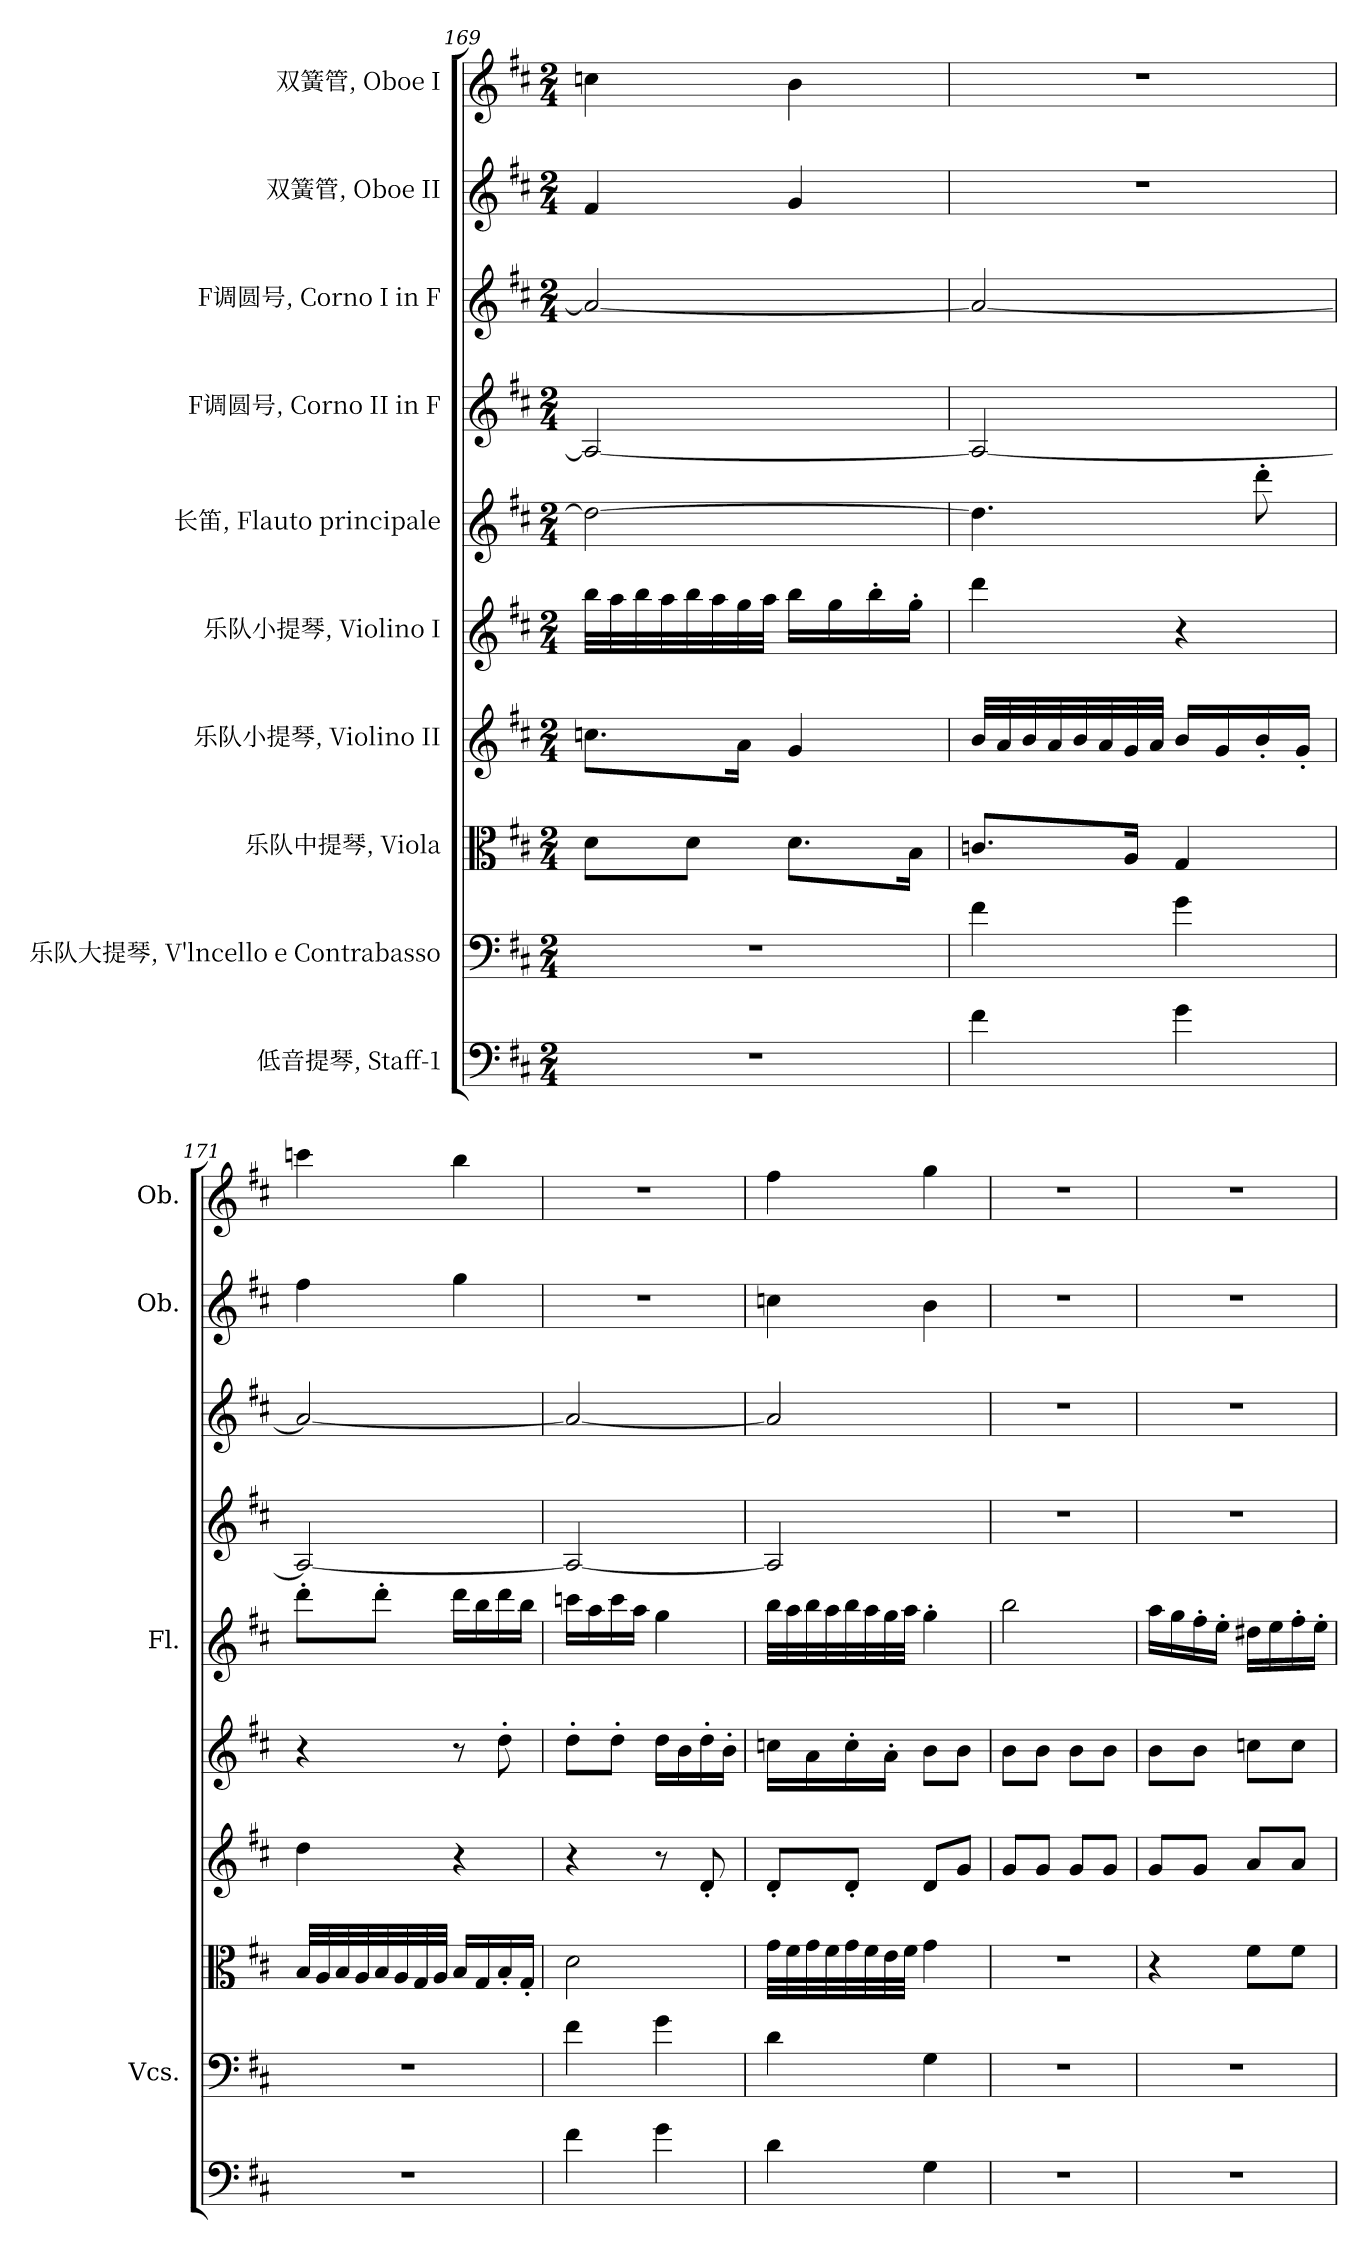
**kern	**kern	**kern	**kern	**kern	**kern	**kern	**kern	**kern	**kern
*part10	*part9	*part8	*part7	*part6	*part5	*part4	*part3	*part2	*part1
*staff10	*staff9	*staff8	*staff7	*staff6	*staff5	*staff4	*staff3	*staff2	*staff1
*I"低音提琴, Staff-1	*I"乐队大提琴, V'lncello e Contrabasso	*I"乐队中提琴, Viola	*I"乐队小提琴, Violino II	*I"乐队小提琴, Violino I	*I"长笛, Flauto principale	*I"F调圆号, Corno II in F	*I"F调圆号, Corno I in F	*I"双簧管, Oboe II	*I"双簧管, Oboe I
*	*I'Vcs.	*	*	*	*I'Fl.	*	*	*I'Ob.	*I'Ob.
!!LO:PB:g=z
*clefF4	*clefF4	*clefC3	*clefG2	*clefG2	*clefG2	*clefG2	*clefG2	*clefG2	*clefG2
*ITrd7c12	*	*	*	*	*	*ITrd4c7	*ITrd4c7	*	*
*k[f#c#]	*k[f#c#]	*k[f#c#]	*k[f#c#]	*k[f#c#]	*k[f#c#]	*k[f#]	*k[f#]	*k[f#c#]	*k[f#c#]
*M2/4	*M2/4	*M2/4	*M2/4	*M2/4	*M2/4	*M2/4	*M2/4	*M2/4	*M2/4
=169	=169	=169	=169	=169	=169	=169	=169	=169	=169
2r	2r	8d\L	8.ccn\L	32bb\LLL	2dd\_	2D/_	2d/_	4f#/	4ccn\
.	.	.	.	32aa\	.	.	.	.	.
.	.	.	.	32bb\	.	.	.	.	.
.	.	.	.	32aa\	.	.	.	.	.
.	.	8d\J	.	32bb\	.	.	.	.	.
.	.	.	.	32aa\	.	.	.	.	.
.	.	.	16a\Jk	32gg\	.	.	.	.	.
.	.	.	.	32aa\JJJ	.	.	.	.	.
.	.	8.d\L	4g/	16bb\LL	.	.	.	4g/	4b\
.	.	.	.	16gg\	.	.	.	.	.
.	.	.	.	16bb'\	.	.	.	.	.
.	.	16B\Jk	.	16gg'\JJ	.	.	.	.	.
=170	=170	=170	=170	=170	=170	=170	=170	=170	=170
4F#\	4f#\	8.cn/L	32b/LLL	4ddd\	4.dd\]	2D/_	2d/_	2r	2r
.	.	.	32a/	.	.	.	.	.	.
.	.	.	32b/	.	.	.	.	.	.
.	.	.	32a/	.	.	.	.	.	.
.	.	.	32b/	.	.	.	.	.	.
.	.	.	32a/	.	.	.	.	.	.
.	.	16A/Jk	32g/	.	.	.	.	.	.
.	.	.	32a/JJJ	.	.	.	.	.	.
4G\	4g\	4G/	16b/LL	4r	.	.	.	.	.
.	.	.	16g/	.	.	.	.	.	.
.	.	.	16b'/	.	8ddd'\	.	.	.	.
.	.	.	16g'/JJ	.	.	.	.	.	.
=171	=171	=171	=171	=171	=171	=171	=171	=171	=171
2r	2r	32B/LLL	4dd\	4r	8ddd'\L	2D/_	2d/_	4ff#\	4cccn\
.	.	32A/	.	.	.	.	.	.	.
.	.	32B/	.	.	.	.	.	.	.
.	.	32A/	.	.	.	.	.	.	.
.	.	32B/	.	.	8ddd'\J	.	.	.	.
.	.	32A/	.	.	.	.	.	.	.
.	.	32G/	.	.	.	.	.	.	.
.	.	32A/JJJ	.	.	.	.	.	.	.
.	.	16B/LL	4r	8r	16ddd\LL	.	.	4gg\	4bb\
.	.	16G/	.	.	16bb\	.	.	.	.
.	.	16B'/	.	8dd'\	16ddd\	.	.	.	.
.	.	16G'/JJ	.	.	16bb\JJ	.	.	.	.
!!LO:PB:g=z
=172	=172	=172	=172	=172	=172	=172	=172	=172	=172
4F#\	4f#\	2d\	4r	8dd'\L	16cccn\LL	2D/_	2d/_	2r	2r
.	.	.	.	.	16aa\	.	.	.	.
.	.	.	.	8dd'\J	16ccc\	.	.	.	.
.	.	.	.	.	16aa\JJ	.	.	.	.
4G\	4g\	.	8r	16dd\LL	4gg\	.	.	.	.
.	.	.	.	16b\	.	.	.	.	.
.	.	.	8d'/	16dd'\	.	.	.	.	.
.	.	.	.	16b'\JJ	.	.	.	.	.
=173	=173	=173	=173	=173	=173	=173	=173	=173	=173
4D\	4d\	32g\LLL	8d'/L	16ccn\LL	32bb\LLL	2D/]	2d/]	4ccn\	4ff#\
.	.	32f#\	.	.	32aa\	.	.	.	.
.	.	32g\	.	16a\	32bb\	.	.	.	.
.	.	32f#\	.	.	32aa\	.	.	.	.
.	.	32g\	8d'/J	16cc'\	32bb\	.	.	.	.
.	.	32f#\	.	.	32aa\	.	.	.	.
.	.	32e\	.	16a'\JJ	32gg\	.	.	.	.
.	.	32f#\JJJ	.	.	32aa\JJJ	.	.	.	.
4GG\	4G\	4g\	8d/L	8b\L	4gg'\	.	.	4b\	4gg\
.	.	.	8g/J	8b\J	.	.	.	.	.
=174	=174	=174	=174	=174	=174	=174	=174	=174	=174
2r	2r	2r	8g/L	8b\L	2bb\	2r	2r	2r	2r
.	.	.	8g/J	8b\J	.	.	.	.	.
.	.	.	8g/L	8b\L	.	.	.	.	.
.	.	.	8g/J	8b\J	.	.	.	.	.
=175	=175	=175	=175	=175	=175	=175	=175	=175	=175
2r	2r	4r	8g/L	8b\L	16aa\LL	2r	2r	2r	2r
.	.	.	.	.	16gg\	.	.	.	.
.	.	.	8g/J	8b\J	16ff#'\	.	.	.	.
.	.	.	.	.	16ee'\JJ	.	.	.	.
.	.	8f#\L	8a/L	8ccn\L	16dd#X\LL	.	.	.	.
.	.	.	.	.	16ee\	.	.	.	.
.	.	8f#\J	8a/J	8cc\J	16ff#'\	.	.	.	.
.	.	.	.	.	16ee'\JJ	.	.	.	.
=	=	=	=	=	=	=	=	=	=
*-	*-	*-	*-	*-	*-	*-	*-	*-	*-
